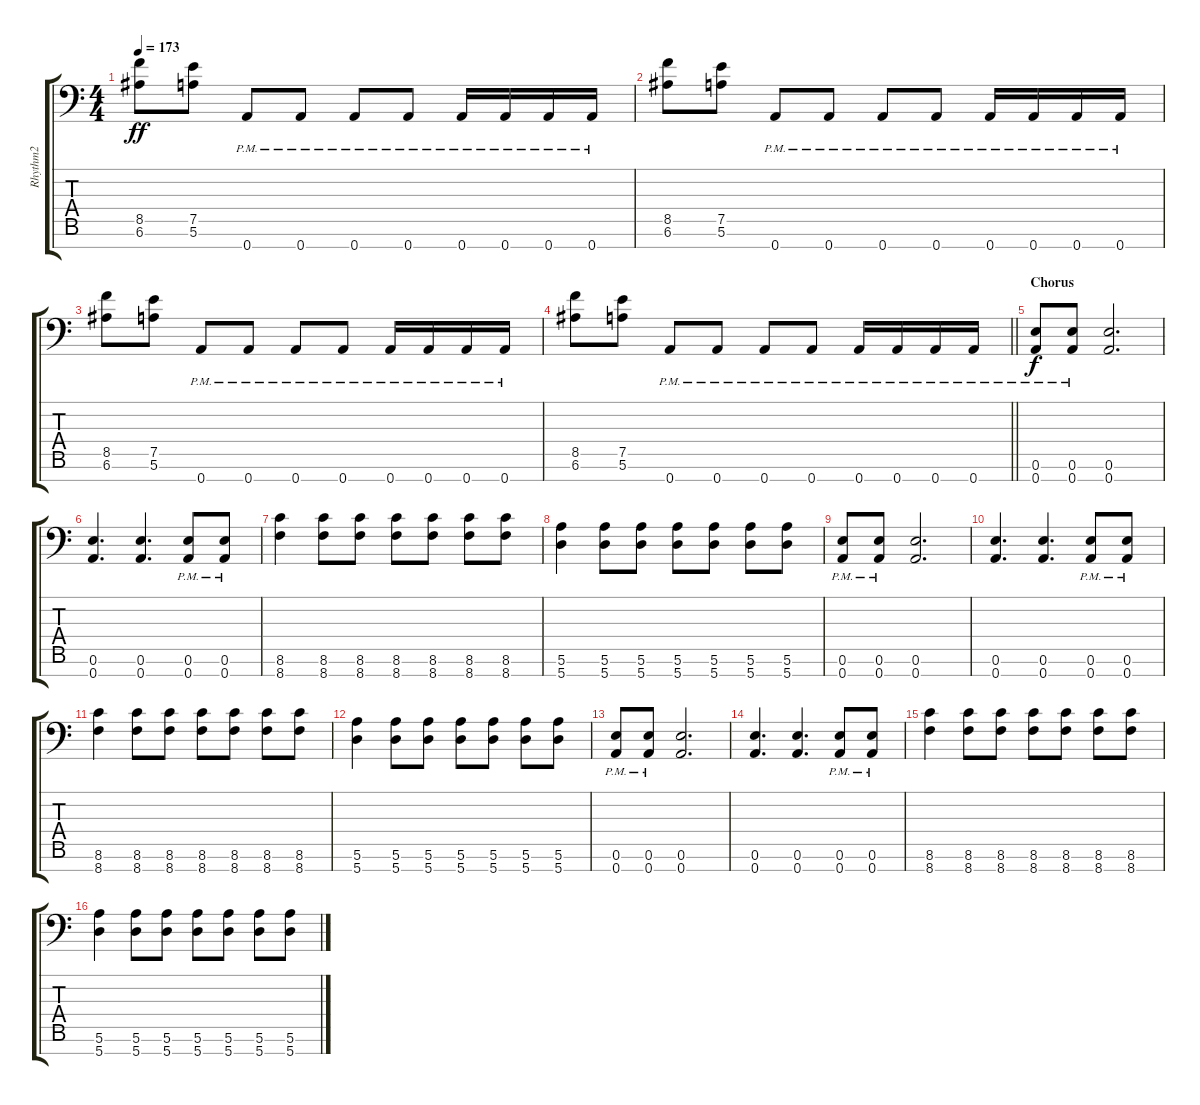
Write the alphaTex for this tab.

\track ("Rhythm2" "Rhythm2") {instrument distortionguitar}
\staff {score tabs}
\tuning (E4 B3 G3 D3 A2 E2 A1) {hide}
\ts (4 4)
\tempo 173
\clef f4
\ks c
(8.5 6.6).8{dy ff} (7.5 5.6).8 0.7{pm}.8 0.7{pm}.8 0.7{pm}.8 0.7{pm}.8 0.7{pm}.16 0.7{pm}.16 0.7{pm}.16 0.7{pm}.16 |
(8.5 6.6).8 (7.5 5.6).8 0.7{pm}.8 0.7{pm}.8 0.7{pm}.8 0.7{pm}.8 0.7{pm}.16 0.7{pm}.16 0.7{pm}.16 0.7{pm}.16 |
(8.5 6.6).8 (7.5 5.6).8 0.7{pm}.8 0.7{pm}.8 0.7{pm}.8 0.7{pm}.8 0.7{pm}.16 0.7{pm}.16 0.7{pm}.16 0.7{pm}.16 |
\barLineRight lightlight
(8.5 6.6).8 (7.5 5.6).8 0.7{pm}.8 0.7{pm}.8 0.7{pm}.8 0.7{pm}.8 0.7{pm}.16 0.7{pm}.16 0.7{pm}.16 0.7{pm}.16 |
\section ("" "Chorus")
(0.6{pm} 0.7{pm}).8{dy f} (0.6{pm} 0.7{pm}).8 (0.6 0.7).2{d} |
(0.6 0.7).4{d} (0.6 0.7).4{d} (0.6{pm} 0.7{pm}).8 (0.6{pm} 0.7{pm}).8 |
(8.6 8.7).4 (8.6 8.7).8 (8.6 8.7).8 (8.6 8.7).8 (8.6 8.7).8 (8.6 8.7).8 (8.6 8.7).8 |
(5.6 5.7).4 (5.6 5.7).8 (5.6 5.7).8 (5.6 5.7).8 (5.6 5.7).8 (5.6 5.7).8 (5.6 5.7).8 |
(0.6{pm} 0.7{pm}).8 (0.6{pm} 0.7{pm}).8 (0.6 0.7).2{d} |
(0.6 0.7).4{d} (0.6 0.7).4{d} (0.6{pm} 0.7{pm}).8 (0.6{pm} 0.7{pm}).8 |
(8.6 8.7).4 (8.6 8.7).8 (8.6 8.7).8 (8.6 8.7).8 (8.6 8.7).8 (8.6 8.7).8 (8.6 8.7).8 |
(5.6 5.7).4 (5.6 5.7).8 (5.6 5.7).8 (5.6 5.7).8 (5.6 5.7).8 (5.6 5.7).8 (5.6 5.7).8 |
(0.6{pm} 0.7{pm}).8 (0.6{pm} 0.7{pm}).8 (0.6 0.7).2{d} |
(0.6 0.7).4{d} (0.6 0.7).4{d} (0.6{pm} 0.7{pm}).8 (0.6{pm} 0.7{pm}).8 |
(8.6 8.7).4 (8.6 8.7).8 (8.6 8.7).8 (8.6 8.7).8 (8.6 8.7).8 (8.6 8.7).8 (8.6 8.7).8 |
(5.6 5.7).4 (5.6 5.7).8 (5.6 5.7).8 (5.6 5.7).8 (5.6 5.7).8 (5.6 5.7).8 (5.6 5.7).8
